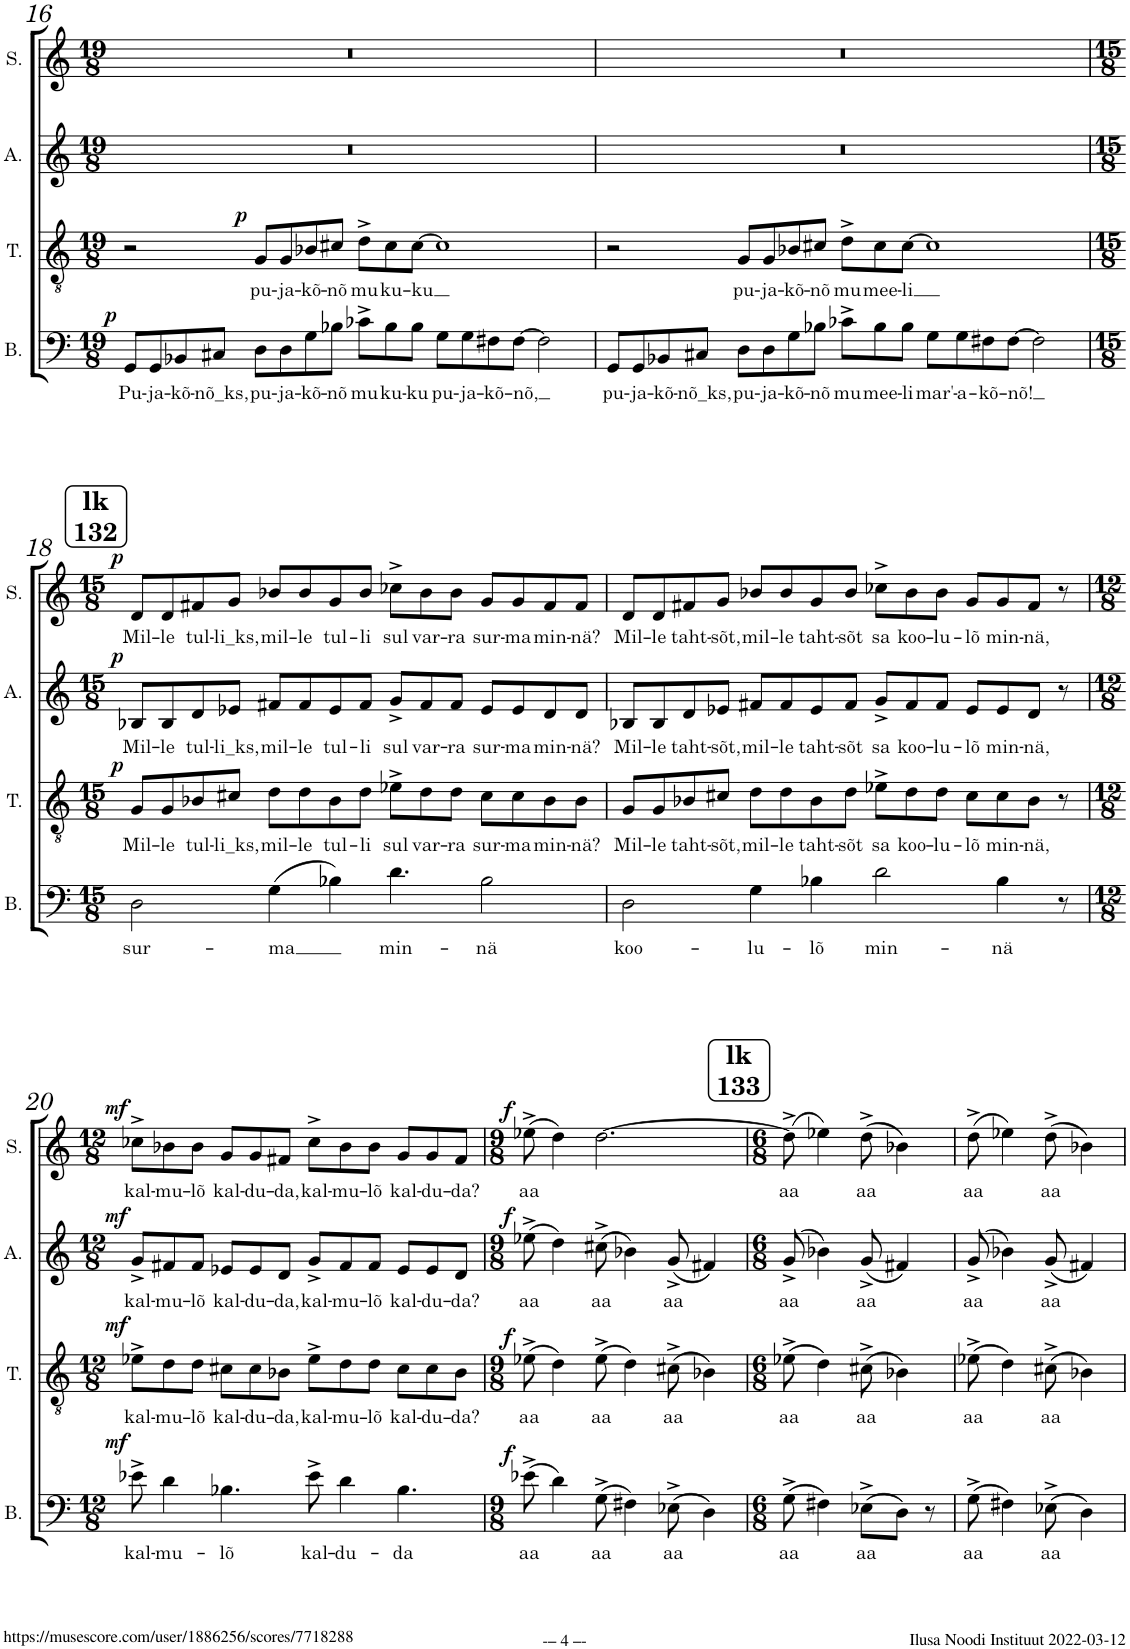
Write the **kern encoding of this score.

**kern	**text	**dynam	**kern	**text	**dynam	**kern	**text	**dynam	**kern	**text	**dynam
*part4	*part4	*part4	*part3	*part3	*part3	*part2	*part2	*part2	*part1	*part1	*part1
*staff4	*staff4	*staff4	*staff3	*staff3	*staff3	*staff2	*staff2	*staff2	*staff1	*staff1	*staff1
*I"B.	*	*	*I"T.	*	*	*I"A.	*	*	*I"S.	*	*
*I'B.	*	*	*I'T.	*	*	*I'A.	*	*	*I'S.	*	*
!!LO:PB:g=z
*clefF4	*	*	*clefGv2	*	*	*clefG2	*	*	*clefG2	*	*
*k[]	*	*	*k[]	*	*	*k[]	*	*	*k[]	*	*
*M19/8	*	*	*M19/8	*	*	*M19/8	*	*	*M19/8	*	*
=16	=16	=16	=16	=16	=16	=16	=16	=16	=16	=16	=16
!	!LO:LY:b	!LO:DY:a	!	!	!	!	!	!	!	!	!
8GG/L	Pu-	p	2r	.	.	8%19r	.	.	8%19r	.	.
!	!LO:LY:b	!	!	!	!	!	!	!	!	!	!
8GG/	-ja-	.	.	.	.	.	.	.	.	.	.
!	!LO:LY:b	!	!	!	!	!	!	!	!	!	!
8BB-X/	-kõ-	.	.	.	.	.	.	.	.	.	.
!	!LO:LY:b	!	!	!	!	!	!	!	!	!	!
8C#X/J	-nõ_ks,	.	.	.	.	.	.	.	.	.	.
!	!LO:LY:b	!	!	!LO:LY:b	!LO:DY:a	!	!	!	!	!	!
8D\L	pu-	.	8G/L	pu-	p	.	.	.	.	.	.
!	!LO:LY:b	!	!	!LO:LY:b	!	!	!	!	!	!	!
8D\	-ja-	.	8G/	-ja-	.	.	.	.	.	.	.
!	!LO:LY:b	!	!	!LO:LY:b	!	!	!	!	!	!	!
8G\	-kõ-	.	8B-X/	-kõ-	.	.	.	.	.	.	.
!	!LO:LY:b	!	!	!LO:LY:b	!	!	!	!	!	!	!
8B-X\J	-nõ	.	8c#X/J	-nõ	.	.	.	.	.	.	.
!	!LO:LY:b	!	!	!LO:LY:b	!	!	!	!	!	!	!
8c-X^\L	mu	.	8d^\L	mu	.	.	.	.	.	.	.
!	!LO:LY:b	!	!	!LO:LY:b	!	!	!	!	!	!	!
8B-\	ku-	.	8c#\	ku-	.	.	.	.	.	.	.
!	!LO:LY:b	!	!	!LO:LY:b	!	!	!	!	!	!	!
8B-\J	-ku	.	[8c#\J	-ku	.	.	.	.	.	.	.
!	!LO:LY:b	!	!	!	!	!	!	!	!	!	!
8G\L	pu-	.	1c#]	.	.	.	.	.	.	.	.
!	!LO:LY:b	!	!	!	!	!	!	!	!	!	!
8G\	-ja-	.	.	.	.	.	.	.	.	.	.
!	!LO:LY:b	!	!	!	!	!	!	!	!	!	!
8F#X\	-kõ-	.	.	.	.	.	.	.	.	.	.
!	!LO:LY:b	!	!	!	!	!	!	!	!	!	!
[8F#\J	-nõ,	.	.	.	.	.	.	.	.	.	.
2F#\]	.	.	.	.	.	.	.	.	.	.	.
=17	=17	=17	=17	=17	=17	=17	=17	=17	=17	=17	=17
!	!LO:LY:b	!	!	!	!	!	!	!	!	!	!
8GG/L	pu-	.	2r	.	.	8%19r	.	.	8%19r	.	.
!	!LO:LY:b	!	!	!	!	!	!	!	!	!	!
8GG/	-ja-	.	.	.	.	.	.	.	.	.	.
!	!LO:LY:b	!	!	!	!	!	!	!	!	!	!
8BB-X/	-kõ-	.	.	.	.	.	.	.	.	.	.
!	!LO:LY:b	!	!	!	!	!	!	!	!	!	!
8C#X/J	-nõ_ks,	.	.	.	.	.	.	.	.	.	.
!	!LO:LY:b	!	!	!LO:LY:b	!	!	!	!	!	!	!
8D\L	pu-	.	8G/L	pu-	.	.	.	.	.	.	.
!	!LO:LY:b	!	!	!LO:LY:b	!	!	!	!	!	!	!
8D\	-ja-	.	8G/	-ja-	.	.	.	.	.	.	.
!	!LO:LY:b	!	!	!LO:LY:b	!	!	!	!	!	!	!
8G\	-kõ-	.	8B-X/	-kõ-	.	.	.	.	.	.	.
!	!LO:LY:b	!	!	!LO:LY:b	!	!	!	!	!	!	!
8B-X\J	-nõ	.	8c#X/J	-nõ	.	.	.	.	.	.	.
!	!LO:LY:b	!	!	!LO:LY:b	!	!	!	!	!	!	!
8c-X^\L	mu	.	8d^\L	mu	.	.	.	.	.	.	.
!	!LO:LY:b	!	!	!LO:LY:b	!	!	!	!	!	!	!
8B-\	mee-	.	8c#\	mee-	.	.	.	.	.	.	.
!	!LO:LY:b	!	!	!LO:LY:b	!	!	!	!	!	!	!
8B-\J	-li	.	[8c#\J	-li	.	.	.	.	.	.	.
!	!LO:LY:b	!	!	!	!	!	!	!	!	!	!
8G\L	mar'-	.	1c#]	.	.	.	.	.	.	.	.
!	!LO:LY:b	!	!	!	!	!	!	!	!	!	!
8G\	-a-	.	.	.	.	.	.	.	.	.	.
!	!LO:LY:b	!	!	!	!	!	!	!	!	!	!
8F#X\	-kõ-	.	.	.	.	.	.	.	.	.	.
!	!LO:LY:b	!	!	!	!	!	!	!	!	!	!
[8F#\J	-nõ!	.	.	.	.	.	.	.	.	.	.
2F#\]	.	.	.	.	.	.	.	.	.	.	.
!!LO:LB:g=z
!!LO:REH:place=s1:a:t=132
!!LO:REH:place=s1:a:B:cj:fs=14:t=lk
=18	=18	=18	=18	=18	=18	=18	=18	=18	=18	=18	=18
*M15/8	*	*	*M15/8	*	*	*M15/8	*	*	*M15/8	*	*
!	!LO:LY:b	!	!	!LO:LY:b	!LO:DY:a	!	!LO:LY:b	!LO:DY:a	!	!LO:LY:b	!LO:DY:a
2D\	sur-	.	8G/L	Mil-	p	8B-X/L	Mil-	p	8d/L	Mil-	p
!	!	!	!	!LO:LY:b	!	!	!LO:LY:b	!	!	!LO:LY:b	!
.	.	.	8G/	-le	.	8B-/	-le	.	8d/	-le	.
!	!	!	!	!LO:LY:b	!	!	!LO:LY:b	!	!	!LO:LY:b	!
.	.	.	8B-X/	tul-	.	8d/	tul-	.	8f#X/	tul-	.
!	!	!	!	!LO:LY:b	!	!	!LO:LY:b	!	!	!LO:LY:b	!
.	.	.	8c#X/J	-li_ks,	.	8e-X/J	-li_ks,	.	8g/J	-li_ks,	.
!	!LO:LY:b	!	!	!LO:LY:b	!	!	!LO:LY:b	!	!	!LO:LY:b	!
(4G\	-ma	.	8d\L	mil-	.	8f#X/L	mil-	.	8b-X/L	mil-	.
!	!	!	!	!LO:LY:b	!	!	!LO:LY:b	!	!	!LO:LY:b	!
.	.	.	8d\	-le	.	8f#/	-le	.	8b-/	-le	.
!	!	!	!	!LO:LY:b	!	!	!LO:LY:b	!	!	!LO:LY:b	!
4B-X\)	.	.	8B-\	tul-	.	8e-/	tul-	.	8g/	tul-	.
!	!	!	!	!LO:LY:b	!	!	!LO:LY:b	!	!	!LO:LY:b	!
.	.	.	8d\J	-li	.	8f#/J	-li	.	8b-/J	-li	.
!	!LO:LY:b	!	!	!LO:LY:b	!	!	!LO:LY:b	!	!	!LO:LY:b	!
4.d\	min-	.	8e-X^\L	sul	.	8g^/L	sul	.	8cc-X^\L	sul	.
!	!	!	!	!LO:LY:b	!	!	!LO:LY:b	!	!	!LO:LY:b	!
.	.	.	8d\	var-	.	8f#/	var-	.	8b-\	var-	.
!	!	!	!	!LO:LY:b	!	!	!LO:LY:b	!	!	!LO:LY:b	!
.	.	.	8d\J	-ra	.	8f#/J	-ra	.	8b-\J	-ra	.
!	!LO:LY:b	!	!	!LO:LY:b	!	!	!LO:LY:b	!	!	!LO:LY:b	!
2B-\	-nä	.	8c#\L	sur-	.	8e-/L	sur-	.	8g/L	sur-	.
!	!	!	!	!LO:LY:b	!	!	!LO:LY:b	!	!	!LO:LY:b	!
.	.	.	8c#\	-ma	.	8e-/	-ma	.	8g/	-ma	.
!	!	!	!	!LO:LY:b	!	!	!LO:LY:b	!	!	!LO:LY:b	!
.	.	.	8B-\	min-	.	8d/	min-	.	8f#/	min-	.
!	!	!	!	!LO:LY:b	!	!	!LO:LY:b	!	!	!LO:LY:b	!
.	.	.	8B-\J	-nä?	.	8d/J	-nä?	.	8f#/J	-nä?	.
=19	=19	=19	=19	=19	=19	=19	=19	=19	=19	=19	=19
!	!LO:LY:b	!	!	!LO:LY:b	!	!	!LO:LY:b	!	!	!LO:LY:b	!
2D\	koo-	.	8G/L	Mil-	.	8B-X/L	Mil-	.	8d/L	Mil-	.
!	!	!	!	!LO:LY:b	!	!	!LO:LY:b	!	!	!LO:LY:b	!
.	.	.	8G/	-le	.	8B-/	-le	.	8d/	-le	.
!	!	!	!	!LO:LY:b	!	!	!LO:LY:b	!	!	!LO:LY:b	!
.	.	.	8B-X/	taht-	.	8d/	taht-	.	8f#X/	taht-	.
!	!	!	!	!LO:LY:b	!	!	!LO:LY:b	!	!	!LO:LY:b	!
.	.	.	8c#X/J	-sõt,	.	8e-X/J	-sõt,	.	8g/J	-sõt,	.
!	!LO:LY:b	!	!	!LO:LY:b	!	!	!LO:LY:b	!	!	!LO:LY:b	!
4G\	-lu-	.	8d\L	mil-	.	8f#X/L	mil-	.	8b-X/L	mil-	.
!	!	!	!	!LO:LY:b	!	!	!LO:LY:b	!	!	!LO:LY:b	!
.	.	.	8d\	-le	.	8f#/	-le	.	8b-/	-le	.
!	!LO:LY:b	!	!	!LO:LY:b	!	!	!LO:LY:b	!	!	!LO:LY:b	!
4B-X\	-lõ	.	8B-\	taht-	.	8e-/	taht-	.	8g/	taht-	.
!	!	!	!	!LO:LY:b	!	!	!LO:LY:b	!	!	!LO:LY:b	!
.	.	.	8d\J	-sõt	.	8f#/J	-sõt	.	8b-/J	-sõt	.
!	!LO:LY:b	!	!	!LO:LY:b	!	!	!LO:LY:b	!	!	!LO:LY:b	!
2d\	min-	.	8e-X^\L	sa	.	8g^/L	sa	.	8cc-X^\L	sa	.
!	!	!	!	!LO:LY:b	!	!	!LO:LY:b	!	!	!LO:LY:b	!
.	.	.	8d\	koo-	.	8f#/	koo-	.	8b-\	koo-	.
!	!	!	!	!LO:LY:b	!	!	!LO:LY:b	!	!	!LO:LY:b	!
.	.	.	8d\J	-lu-	.	8f#/J	-lu-	.	8b-\J	-lu-	.
!	!	!	!	!LO:LY:b	!	!	!LO:LY:b	!	!	!LO:LY:b	!
.	.	.	8c#\L	-lõ	.	8e-/L	-lõ	.	8g/L	-lõ	.
!	!LO:LY:b	!	!	!LO:LY:b	!	!	!LO:LY:b	!	!	!LO:LY:b	!
4B-\	-nä	.	8c#\	min-	.	8e-/	min-	.	8g/	min-	.
!	!	!	!	!LO:LY:b	!	!	!LO:LY:b	!	!	!LO:LY:b	!
.	.	.	8B-\J	-nä,	.	8d/J	-nä,	.	8f#/J	-nä,	.
8r	.	.	8r	.	.	8r	.	.	8r	.	.
!!LO:LB:g=z
=20	=20	=20	=20	=20	=20	=20	=20	=20	=20	=20	=20
*M12/8	*	*	*M12/8	*	*	*M12/8	*	*	*M12/8	*	*
!	!LO:LY:b	!LO:DY:a	!	!LO:LY:b	!LO:DY:a	!	!LO:LY:b	!LO:DY:a	!	!LO:LY:b	!LO:DY:a
8e-X^\	kal-	mf	8e-X^\L	kal-	mf	8g^/L	kal-	mf	8cc-X^\L	kal-	mf
!	!LO:LY:b	!	!	!LO:LY:b	!	!	!LO:LY:b	!	!	!LO:LY:b	!
4d\	-mu-	.	8d\	-mu-	.	8f#X/	-mu-	.	8b-X\	-mu-	.
!	!	!	!	!LO:LY:b	!	!	!LO:LY:b	!	!	!LO:LY:b	!
.	.	.	8d\J	-lõ	.	8f#/J	-lõ	.	8b-\J	-lõ	.
!	!LO:LY:b	!	!	!LO:LY:b	!	!	!LO:LY:b	!	!	!LO:LY:b	!
4.B-X\	-lõ	.	8c#X\L	kal-	.	8e-X/L	kal-	.	8g/L	kal-	.
!	!	!	!	!LO:LY:b	!	!	!LO:LY:b	!	!	!LO:LY:b	!
.	.	.	8c#\	-du-	.	8e-/	-du-	.	8g/	-du-	.
!	!	!	!	!LO:LY:b	!	!	!LO:LY:b	!	!	!LO:LY:b	!
.	.	.	8B-X\J	-da,	.	8d/J	-da,	.	8f#X/J	-da,	.
!	!LO:LY:b	!	!	!LO:LY:b	!	!	!LO:LY:b	!	!	!LO:LY:b	!
8e-^\	kal-	.	8e-^\L	kal-	.	8g^/L	kal-	.	8cc-^\L	kal-	.
!	!LO:LY:b	!	!	!LO:LY:b	!	!	!LO:LY:b	!	!	!LO:LY:b	!
4d\	-du-	.	8d\	-mu-	.	8f#/	-mu-	.	8b-\	-mu-	.
!	!	!	!	!LO:LY:b	!	!	!LO:LY:b	!	!	!LO:LY:b	!
.	.	.	8d\J	-lõ	.	8f#/J	-lõ	.	8b-\J	-lõ	.
!	!LO:LY:b	!	!	!LO:LY:b	!	!	!LO:LY:b	!	!	!LO:LY:b	!
4.B-\	-da	.	8c#\L	kal-	.	8e-/L	kal-	.	8g/L	kal-	.
!	!	!	!	!LO:LY:b	!	!	!LO:LY:b	!	!	!LO:LY:b	!
.	.	.	8c#\	-du-	.	8e-/	-du-	.	8g/	-du-	.
!	!	!	!	!LO:LY:b	!	!	!LO:LY:b	!	!	!LO:LY:b	!
.	.	.	8B-\J	-da?	.	8d/J	-da?	.	8f#/J	-da?	.
=21	=21	=21	=21	=21	=21	=21	=21	=21	=21	=21	=21
*M9/8	*	*	*M9/8	*	*	*M9/8	*	*	*M9/8	*	*
!	!LO:LY:b	!LO:DY:a	!	!LO:LY:b	!LO:DY:a	!	!LO:LY:b	!LO:DY:a	!	!LO:LY:b	!LO:DY:a
(8e-X^\	aa	f	(8e-X^\	aa	f	(8ee-X^\	aa	f	(8ee-X^\	aa	f
4d\)	.	.	4d\)	.	.	4dd\)	.	.	4dd\)	.	.
!	!LO:LY:b	!	!	!LO:LY:b	!	!	!LO:LY:b	!	!	!	!
(8G^\	aa	.	(8e-^\	aa	.	(8cc#X^\	aa	.	[2.dd\	.	.
4F#X\)	.	.	4d\)	.	.	4b-X\)	.	.	.	.	.
!	!LO:LY:b	!	!	!LO:LY:b	!	!	!LO:LY:b	!	!	!	!
(8E-X^\	aa	.	(8c#X^\	aa	.	(8g^/	aa	.	.	.	.
4D\)	.	.	4B-X\)	.	.	4f#X/)	.	.	.	.	.
!!LO:REH:place=s1:a:t=133
!!LO:REH:place=s1:a:B:cj:fs=14:t=lk
=22	=22	=22	=22	=22	=22	=22	=22	=22	=22	=22	=22
*M6/8	*	*	*M6/8	*	*	*M6/8	*	*	*M6/8	*	*
!	!LO:LY:b	!	!	!LO:LY:b	!	!	!LO:LY:b	!	!	!LO:LY:b	!
(8G^\	aa	.	(8e-X^\	aa	.	(8g^/	aa	.	(8dd^\]	aa	.
4F#X\)	.	.	4d\)	.	.	4b-X\)	.	.	4ee-X\)	.	.
!	!LO:LY:b	!	!	!LO:LY:b	!	!	!LO:LY:b	!	!	!LO:LY:b	!
(8E-X^\L	aa	.	(8c#X^\	aa	.	(8g^/	aa	.	(8dd^\	aa	.
8D\J)	.	.	4B-X\)	.	.	4f#X/)	.	.	4b-X\)	.	.
8r	.	.	.	.	.	.	.	.	.	.	.
=23	=23	=23	=23	=23	=23	=23	=23	=23	=23	=23	=23
!	!LO:LY:b	!	!	!LO:LY:b	!	!	!LO:LY:b	!	!	!LO:LY:b	!
(8G^\	aa	.	(8e-X^\	aa	.	(8g^/	aa	.	(8dd^\	aa	.
4F#X\)	.	.	4d\)	.	.	4b-X\)	.	.	4ee-X\)	.	.
!	!LO:LY:b	!	!	!LO:LY:b	!	!	!LO:LY:b	!	!	!LO:LY:b	!
(8E-X^\	aa	.	(8c#X^\	aa	.	(8g^/	aa	.	(8dd^\	aa	.
4D\)	.	.	4B-X\)	.	.	4f#X/)	.	.	4b-X\)	.	.
=	=	=	=	=	=	=	=	=	=	=	=
*-	*-	*-	*-	*-	*-	*-	*-	*-	*-	*-	*-
